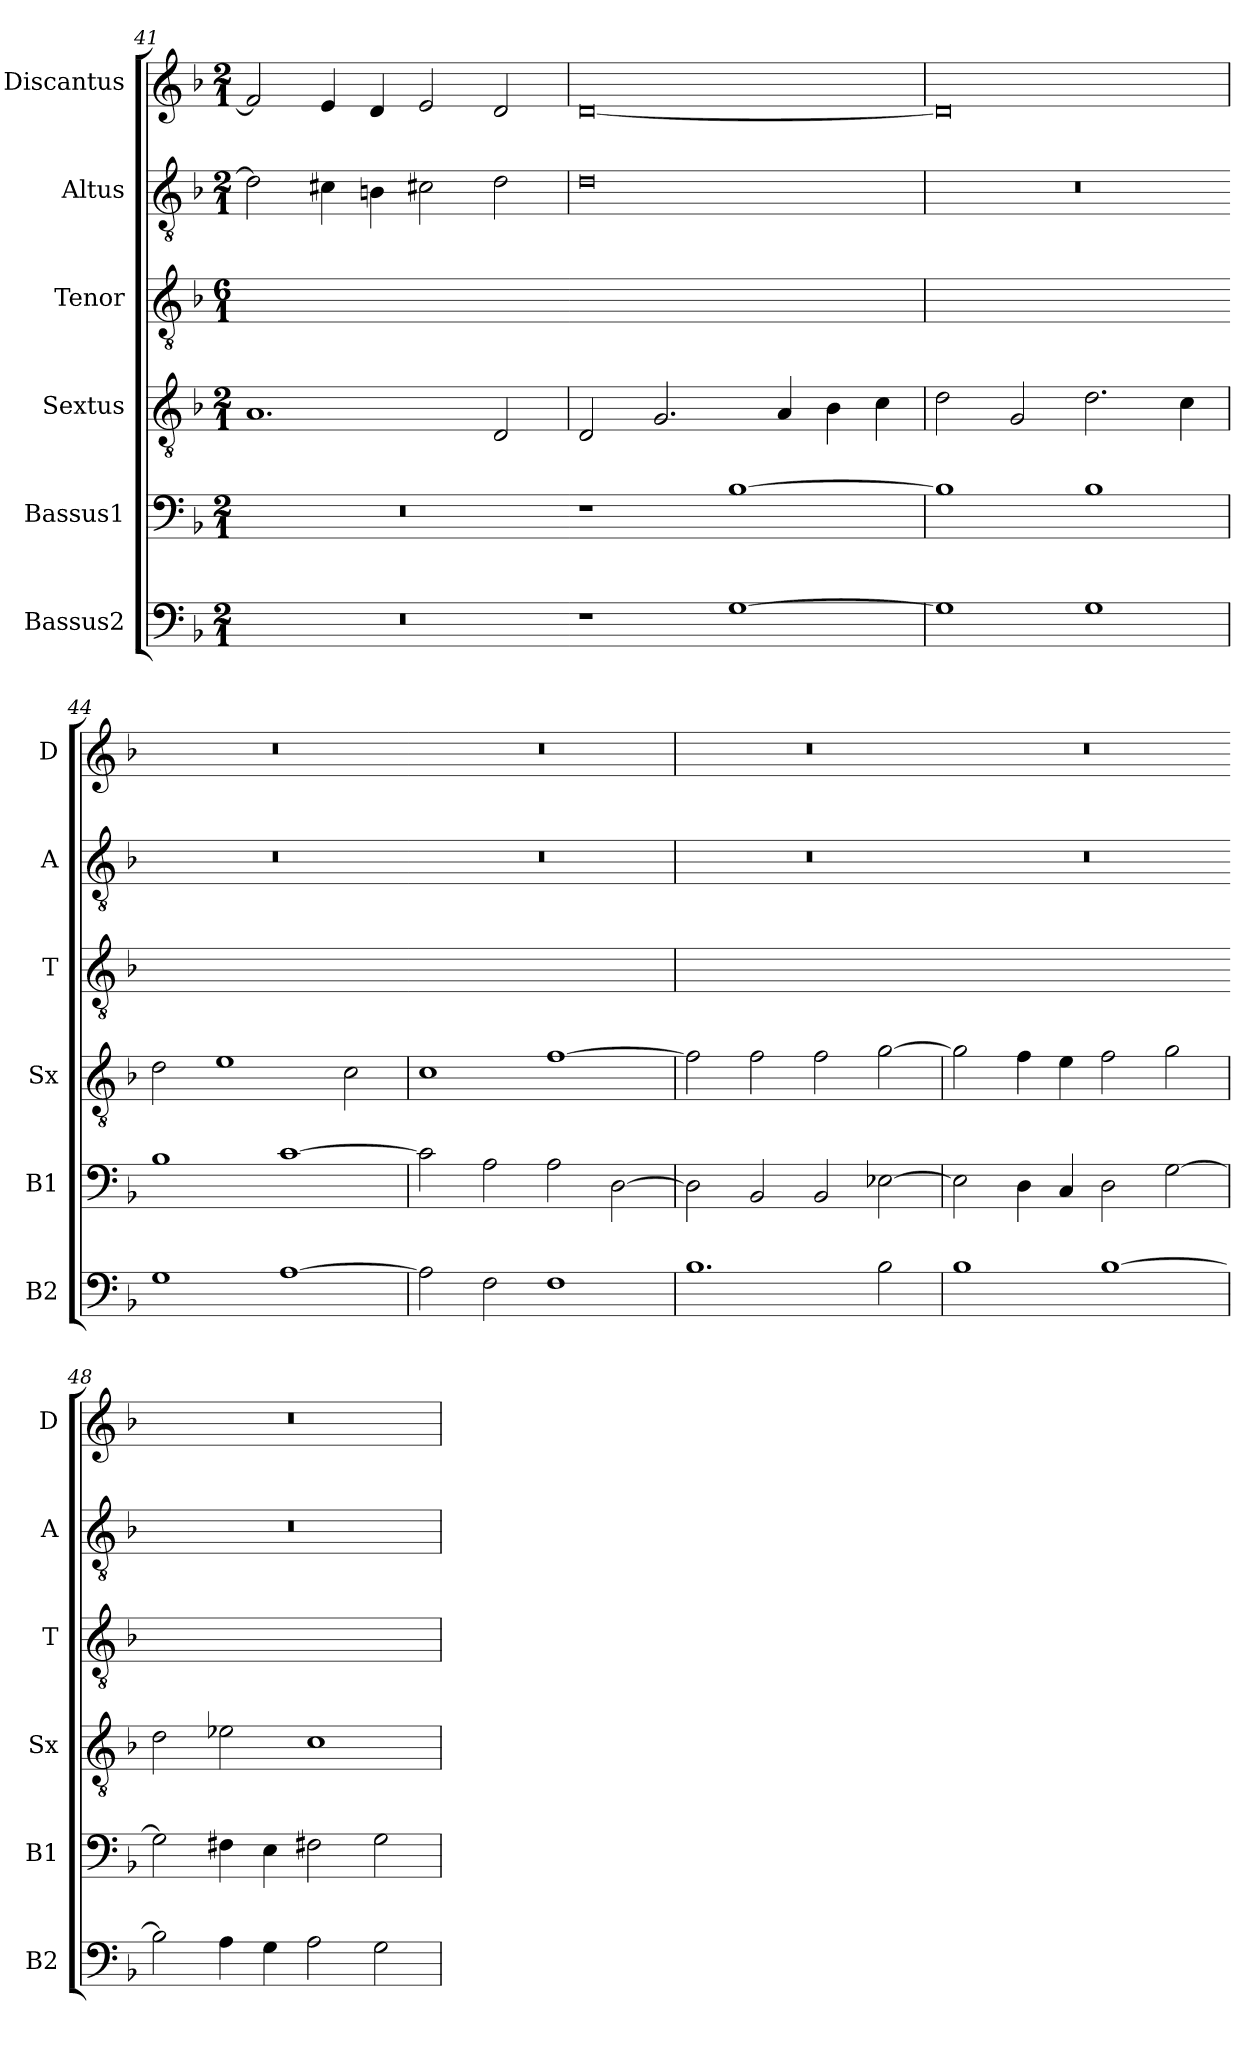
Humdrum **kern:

**kern	**kern	**kern	**kern	**kern	**kern
*part6	*part5	*part4	*part3	*part2	*part1
*staff6	*staff5	*staff4	*staff3	*staff2	*staff1
*I"Bassus2	*I"Bassus1	*I"Sextus	*I"Tenor	*I"Altus	*I"Discantus
*I'B2	*I'B1	*I'Sx	*I'T	*I'A	*I'D
*clefF4	*clefF4	*clefGv2	*clefGv2	*clefGv2	*clefG2
*k[b-]	*k[b-]	*k[b-]	*k[b-]	*k[b-]	*k[b-]
*M2/1	*M2/1	*M2/1	*M6/1	*M2/1	*M2/1
=41	=41	=41	=41	=41	=41
!	!	!	!LO:N:vis=1	!	!
0r	0r	1.A	0ryy	2d\]	2f/]
.	.	.	.	4c#X\	4e/
.	.	.	.	4Bn\	4d/
.	.	.	.	2c#X\	2e/
.	.	2D/	.	2d\	2d/
=42	=42	=42	=42-	=42	=42
!	!	!	!LO:N:vis=1	!	!
1r	1r	2D/	0ryy	0d	[0d
.	.	2.G/	.	.	.
[1G	[1B-	.	.	.	.
.	.	4A/	.	.	.
.	.	4B-\	.	.	.
.	.	4c\	.	.	.
=43	=43	=43	=43	=43	=43
!	!	!	!LO:N:vis=1	!	!
1G]	1B-]	2d\	0r	0r	0d]
.	.	2G/	.	.	.
1G	1B-	2.d\	.	.	.
.	.	4c\	.	.	.
=44	=44	=44	=44-	=44	=44
!	!	!	!LO:N:vis=1	!	!
1G	1B-	2d\	0ryy	0r	0r
.	.	1e	.	.	.
[1A	[1c	.	.	.	.
.	.	2c\	.	.	.
=45	=45	=45	=45-	=45	=45
!	!	!	!LO:N:vis=1	!	!
2A\]	2c\]	1c	0ryy	0r	0r
2F\	2A\	.	.	.	.
1F	2A\	[1f	.	.	.
.	[2D\	.	.	.	.
=46	=46	=46	=46	=46	=46
!	!	!	!LO:N:vis=1	!	!
1.B-	2D\]	2f\]	0r	0r	0r
.	2BB-/	2f\	.	.	.
.	2BB-/	2f\	.	.	.
2B-\	[2E-X\	[2g\	.	.	.
=47	=47	=47	=47-	=47	=47
!	!	!	!LO:N:vis=1	!	!
1B-	2E-\]	2g\]	0ryy	0r	0r
.	4D\	4f\	.	.	.
.	4C/	4e\	.	.	.
[1B-	2D\	2f\	.	.	.
.	[2G\	2g\	.	.	.
=48	=48	=48	=48-	=48	=48
!	!	!	!LO:N:vis=1	!	!
2B-\]	2G\]	2d\	0ryy	0r	0r
4A\	4F#X\	2e-X\	.	.	.
4G\	4E\	.	.	.	.
2A\	2F#X\	1c	.	.	.
2G\	2G\	.	.	.	.
=	=	=	=	=	=
*-	*-	*-	*-	*-	*-
